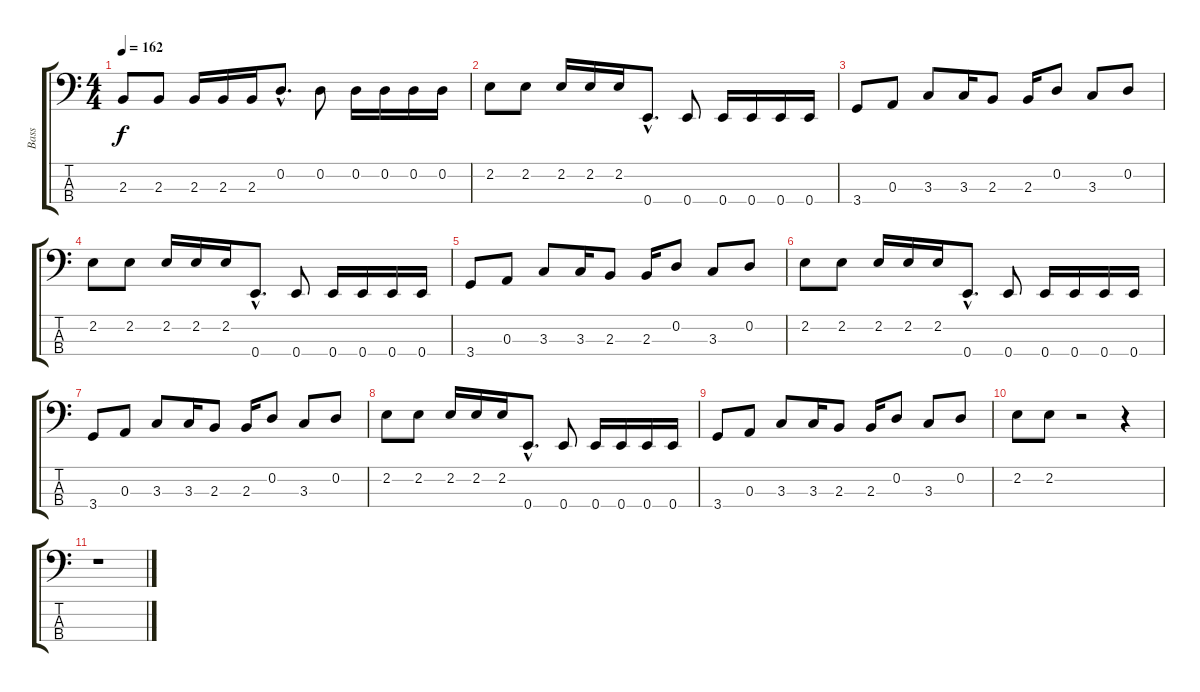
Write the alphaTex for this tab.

\track ("Bass" "Bass") {instrument electricbassfinger}
\staff {score tabs}
\tuning (G2 D2 A1 E1) {hide}
\ts (4 4)
\tempo 162
\clef f4
\ks c
2.3.8{dy f} 2.3.8 2.3.16 2.3.16 2.3.16 0.2{hac}.8{d} 0.2.8 0.2.16 0.2.16 0.2.16 0.2.16 |
2.2.8 2.2.8 2.2.16 2.2.16 2.2.16 0.4{hac}.8{d} 0.4.8 0.4.16 0.4.16 0.4.16 0.4.16 |
3.4.8 0.3.8 3.3.8 3.3.16 2.3.8 2.3.16 0.2.8 3.3.8 0.2.8 |
2.2.8 2.2.8 2.2.16 2.2.16 2.2.16 0.4{hac}.8{d} 0.4.8 0.4.16 0.4.16 0.4.16 0.4.16 |
3.4.8 0.3.8 3.3.8 3.3.16 2.3.8 2.3.16 0.2.8 3.3.8 0.2.8 |
2.2.8 2.2.8 2.2.16 2.2.16 2.2.16 0.4{hac}.8{d} 0.4.8 0.4.16 0.4.16 0.4.16 0.4.16 |
3.4.8 0.3.8 3.3.8 3.3.16 2.3.8 2.3.16 0.2.8 3.3.8 0.2.8 |
2.2.8 2.2.8 2.2.16 2.2.16 2.2.16 0.4{hac}.8{d} 0.4.8 0.4.16 0.4.16 0.4.16 0.4.16 |
3.4.8 0.3.8 3.3.8 3.3.16 2.3.8 2.3.16 0.2.8 3.3.8 0.2.8 |
2.2.8 2.2.8 r.2 r.4 |
r.1
